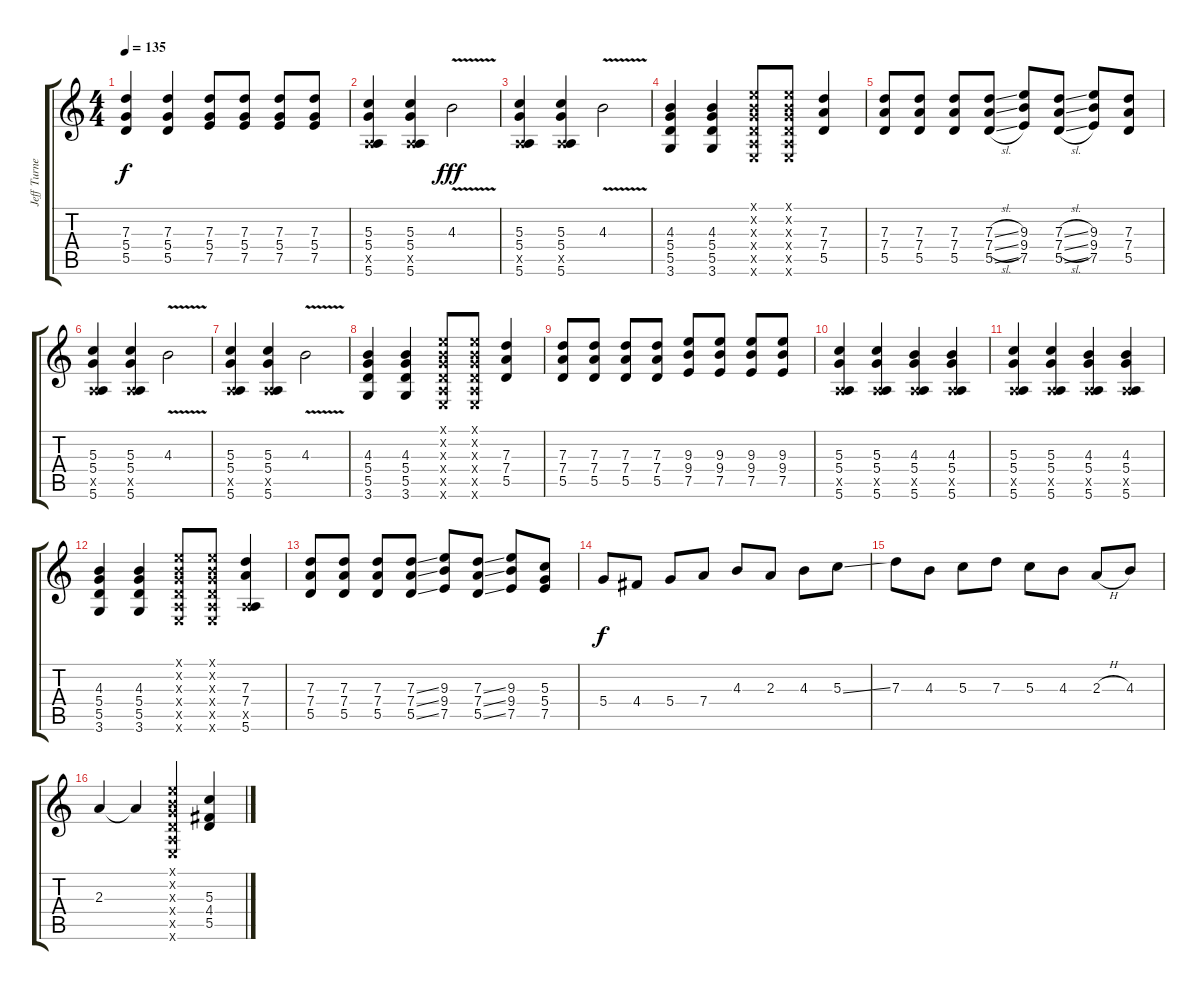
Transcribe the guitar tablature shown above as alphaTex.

\track ("Jeff Turner" "Jeff Turne") {instrument acousticguitarsteel}
\staff {score tabs}
\tuning (E4 B3 G3 D3 A2 E2) {hide}
\ts (4 4)
\tempo 135
\clef g2
\ks c
(7.3 5.4 5.5).4{dy f} (7.3 5.4 5.5).4 (7.3 5.4 7.5).8 (7.3 5.4 7.5).8 (7.3 5.4 7.5).8 (7.3 5.4 7.5).8 |
(5.3 5.4 0.5{x} 5.6).4 (5.3 5.4 0.5{x} 5.6).4 4.3{v}.2{dy fff} |
(5.3 5.4 0.5{x} 5.6).4 (5.3 5.4 0.5{x} 5.6).4 4.3{v}.2 |
(4.3 5.4 5.5 3.6).4 (4.3 5.4 5.5 3.6).4 (0.1{x} 0.2{x} 0.3{x} 0.4{x} 0.5{x} 0.6{x}).8 (0.1{x} 0.2{x} 0.3{x} 0.4{x} 0.5{x} 0.6{x}).8 (7.3 7.4 5.5).4 |
(7.3 7.4 5.5).8 (7.3 7.4 5.5).8 (7.3 7.4 5.5).8 (7.3{sl} 7.4{sl} 5.5{sl}).8 (9.3 9.4 7.5).8 (7.3{sl} 7.4{sl} 5.5{sl}).8 (9.3 9.4 7.5).8 (7.3 7.4 5.5).8 |
(5.3 5.4 0.5{x} 5.6).4 (5.3 5.4 0.5{x} 5.6).4 4.3{v}.2 |
(5.3 5.4 0.5{x} 5.6).4 (5.3 5.4 0.5{x} 5.6).4 4.3{v}.2 |
(4.3 5.4 5.5 3.6).4 (4.3 5.4 5.5 3.6).4 (0.1{x} 0.2{x} 0.3{x} 0.4{x} 0.5{x} 0.6{x}).8 (0.1{x} 0.2{x} 0.3{x} 0.4{x} 0.5{x} 0.6{x}).8 (7.3 7.4 5.5).4 |
(7.3 7.4 5.5).8 (7.3 7.4 5.5).8 (7.3 7.4 5.5).8 (7.3 7.4 5.5).8 (9.3 9.4 7.5).8 (9.3 9.4 7.5).8 (9.3 9.4 7.5).8 (9.3 9.4 7.5).8 |
(5.3 5.4 0.5{x} 5.6).4 (5.3 5.4 0.5{x} 5.6).4 (4.3 5.4 0.5{x} 5.6).4 (4.3 5.4 0.5{x} 5.6).4 |
(5.3 5.4 0.5{x} 5.6).4 (5.3 5.4 0.5{x} 5.6).4 (4.3 5.4 0.5{x} 5.6).4 (4.3 5.4 0.5{x} 5.6).4 |
(4.3 5.4 5.5 3.6).4 (4.3 5.4 5.5 3.6).4 (0.1{x} 0.2{x} 0.3{x} 0.4{x} 0.5{x} 0.6{x}).8 (0.1{x} 0.2{x} 0.3{x} 0.4{x} 0.5{x} 0.6{x}).8 (7.3 7.4 0.5{x} 5.6).4 |
(7.3 7.4 5.5).8 (7.3 7.4 5.5).8 (7.3 7.4 5.5).8 (7.3{ss} 7.4{ss} 5.5{ss}).8 (9.3 9.4 7.5).8 (7.3{ss} 7.4{ss} 5.5{ss}).8 (9.3 9.4 7.5).8 (5.3 5.4 7.5).8 |
5.4.8{dy f} 4.4.8 5.4.8 7.4.8 4.3.8 2.3.8 4.3.8 5.3{ss}.8 |
7.3.8 4.3.8 5.3.8 7.3.8 5.3.8 4.3.8 2.3{h}.8 4.3.8 |
2.3.4 2.3{t}.4 (0.1{x} 0.2{x} 0.3{x} 0.4{x} 0.5{x} 0.6{x}).4 (5.3 4.4 5.5).4
